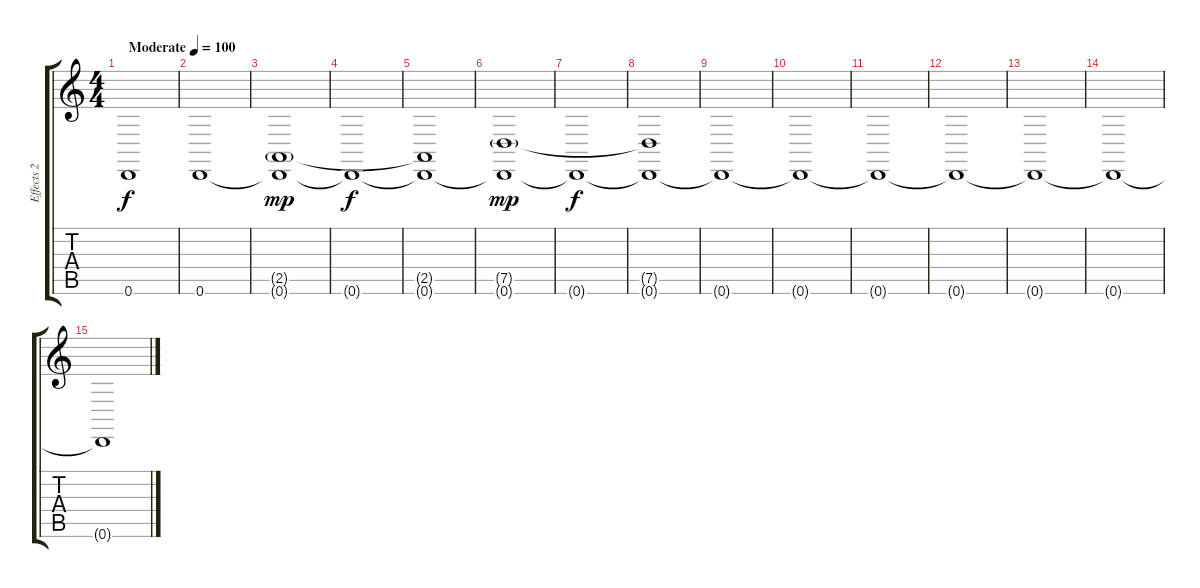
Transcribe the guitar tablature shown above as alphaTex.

\track ("Effects 2" "Effects 2") {instrument choiraahs}
\staff {score tabs}
\tuning (D4 A3 F3 C3 G2 D2) {hide}
\ts (4 4)
\tempo (100 "Moderate")
\clef g2
\ks c
0.6.1{dy f instrument choiraahs} |
0.6.1 |
(2.5{g} 0.6{t}).1{dy mp} |
0.6{t}.1{dy f} |
(2.5{t} 0.6{t}).1 |
(7.5{g} 0.6{t}).1{dy mp} |
0.6{t}.1{dy f} |
(7.5{t} 0.6{t}).1 |
0.6{t}.1 |
0.6{t}.1 |
0.6{t}.1 |
0.6{t}.1 |
0.6{t}.1 |
0.6{t}.1 |
0.6{t}.1
